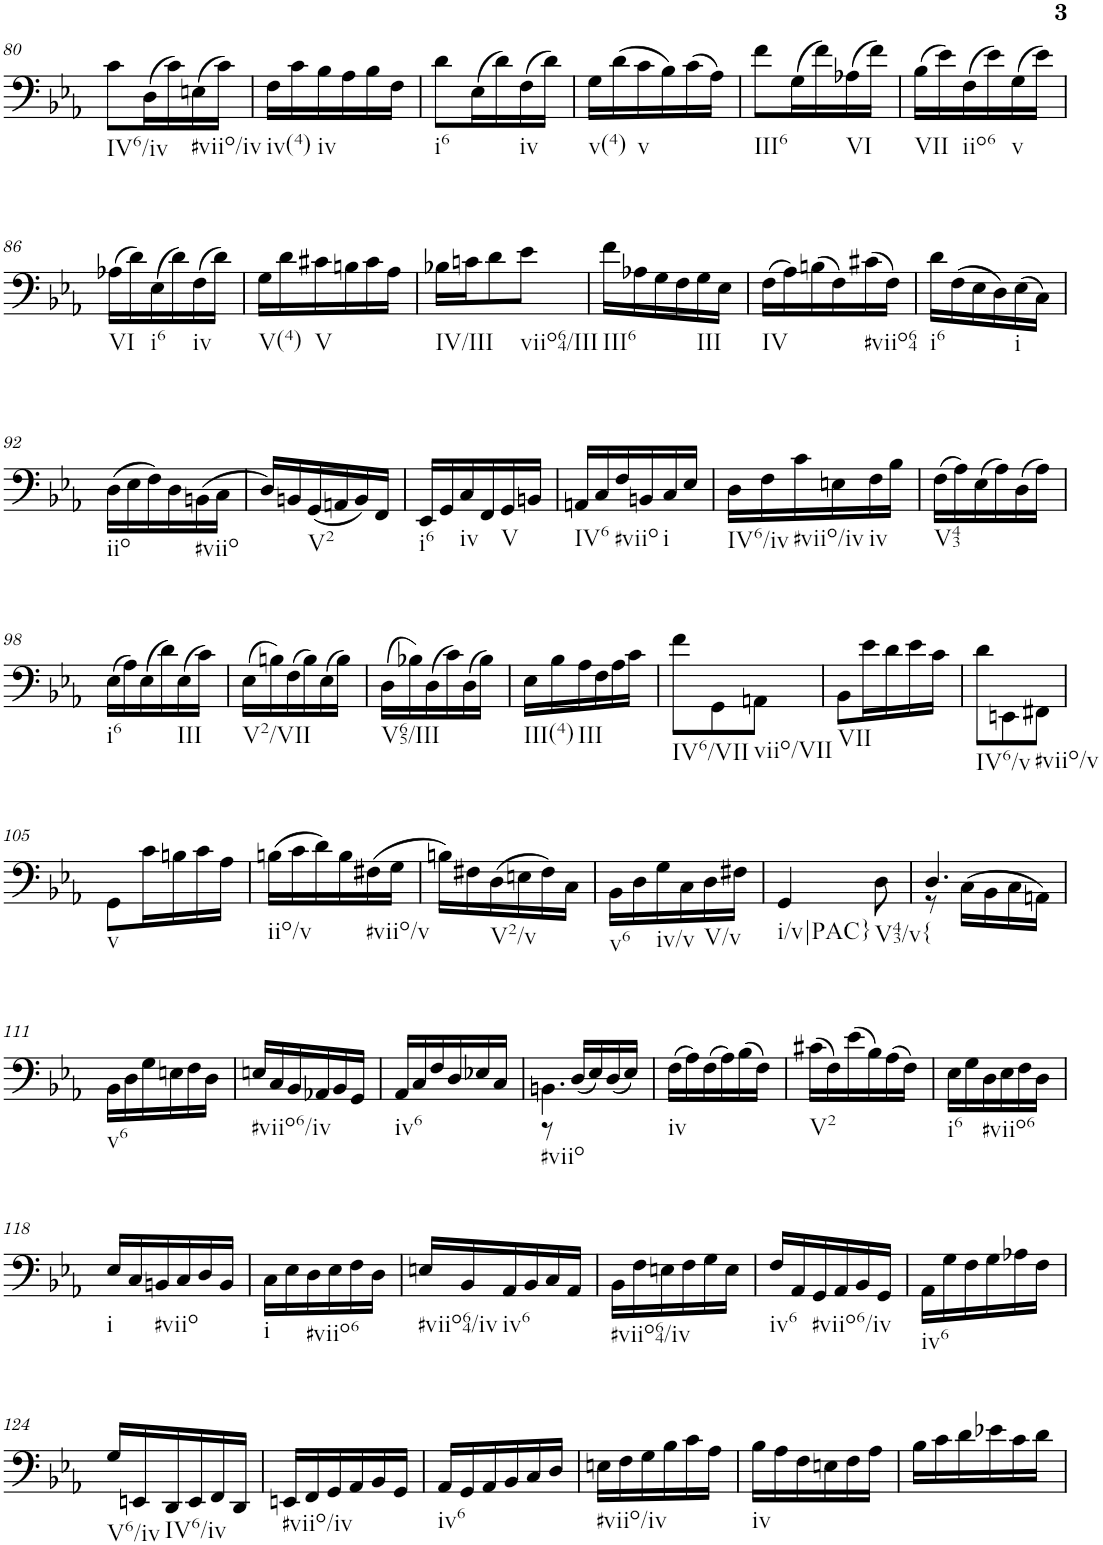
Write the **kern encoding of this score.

**kern
*part1
*staff1
*I"Piano
*I'Pno.
!!LO:PB:g=z
*clefF4
*k[b-e-a-]
*M3/8
=80
!LO:TX:b:t=IV6/iv
8c\L
(16D\L
16c\)
!LO:TX:b:t=#viio/iv
(16En\
16c\JJ)
=81
!LO:TX:b:t=iv(4)
16F\LL
16c\
!LO:TX:b:t=iv
16B-\
16A-\
16B-\
16F\JJ
=82
!LO:TX:b:t=i6
8d\L
(16E-\L
16d\)
!LO:TX:b:t=iv
(16F\
16d\JJ)
=83
!LO:TX:b:t=v(4)
16G\LL
(16d\
!LO:TX:b:t=v
16c\
16B-\)
(16c\
16A-\JJ)
=84
!LO:TX:b:t=III6
8f\L
(16G\L
16f\)
!LO:TX:b:t=VI
(16A-X\
16f\JJ)
=85
!LO:TX:b:t=VII
(16B-\LL
16e-\)
!LO:TX:b:t=iio6
(16F\
16e-\)
!LO:TX:b:t=v
(16G\
16e-\JJ)
!!LO:LB:g=z
=86
!LO:TX:b:t=VI
(16A-X\LL
16d\)
!LO:TX:b:t=i6
(16E-\
16d\)
!LO:TX:b:t=iv
(16F\
16d\JJ)
=87
!LO:TX:b:t=V(4)
16G\LL
16d\
!LO:TX:b:t=V
16c#X\
16Bn\
16c#\
16A-\JJ
=88
!LO:TX:b:t=IV/III
16B-X\LL
16cn\J
8d\
!LO:TX:b:t=viio64/III
8e-\J
=89
!LO:TX:b:t=III6
16f\LL
16A-X\
16G\
16F\
!LO:TX:b:t=III
16G\
16E-\JJ
=90
!LO:TX:b:t=IV
(16F\LL
16A-\)
(16Bn\
16F\)
!LO:TX:b:t=#viio64
(16c#X\
16F\JJ)
=91
!LO:TX:b:t=i6
16d\LL
(16F\
16E-\
16D\)
!LO:TX:b:t=i
(16E-\
16C\JJ)
!!LO:LB:g=z
=92
!LO:TX:b:t=iio
(16D\LL
16E-\
16F\)
16D\
!LO:TX:b:t=#viio
(16BBn\
16C\JJ
=93
16D/LL)
16BBn/
!LO:TX:b:t=V2
(16GG/
16AAn/
16BB/)
16FF/JJ
=94
!LO:TX:b:t=i6
16EE-/LL
16GG/
!LO:TX:b:t=iv
16C/
16FF/
!LO:TX:b:t=V
16GG/
16BBn/JJ
=95
!LO:TX:b:t=IV6
16AAn/LL
16C/
!LO:TX:b:t=#viio
16F/
16BBn/
!LO:TX:b:t=i
16C/
16E-/JJ
=96
!LO:TX:b:t=IV6/iv
16D\LL
16F\
!LO:TX:b:t=#viio/iv
16c\
16En\
!LO:TX:b:t=iv
16F\
16B-\JJ
=97
!LO:TX:b:t=V43
(16F\LL
16A-\)
(16E-\
16A-\)
(16D\
16A-\JJ)
!!LO:LB:g=z
=98
!LO:TX:b:t=i6
(16E-\LL
16A-\)
(16E-\
16d\)
!LO:TX:b:t=III
(16E-\
16c\JJ)
=99
!LO:TX:b:t=V2/VII
(16E-\LL
16Bn\)
(16F\
16B\)
(16E-\
16B\JJ)
=100
!LO:TX:b:t=V65/III
(16D\LL
16B-X\)
(16D\
16c\)
(16D\
16B-\JJ)
=101
!LO:TX:b:t=III(4)
16E-\LL
16B-\
!LO:TX:b:t=III
16A-\
16F\
16A-\
16c\JJ
=102
!LO:TX:b:t=IV6/VII
8f\L
8GG\
!LO:TX:b:t=viio/VII
8AAn\J
=103
!LO:TX:b:t=VII
8BB-\L
16e-\L
16d\
16e-\
16c\JJ
=104
!LO:TX:b:t=IV6/v
8d\L
8EEn\
!LO:TX:b:t=#viio/v
8FF#X\J
!!LO:LB:g=z
=105
!LO:TX:b:t=v
8GG\L
16c\L
16Bn\
16c\
16A-\JJ
=106
!LO:TX:b:t=iio/v
(16Bn\LL
16c\
16d\)
16B\
!LO:TX:b:t=#viio/v
(16F#X\
16G\JJ
=107
16Bn\LL)
16F#X\
!LO:TX:b:t=V2/v
(16D\
16En\
16F#\)
16C\JJ
=108
!LO:TX:b:t=v6
16BB-\LL
16D\
!LO:TX:b:t=iv/v
16G\
16C\
!LO:TX:b:t=V/v
16D\
16F#X\JJ
=109
!LO:TX:b:t=i/v|PAC}
4GG/
!LO:TX:b:t=V43/v{
8D\
=110
*^
4.D/	8r
.	(>16C\LL
.	16BB-\
.	16C\
.	16AAn\JJ)
!!LO:LB:g=z	!!
=111	=111
!LO:TX:b:t=v6	!
*v	*v
16BB-\LL
16D\
16G\
16En\
16F\
16D\JJ
=112
!LO:TX:b:t=#viio6/iv
16En/LL
16C/
16BB-/
16AA-X/
16BB-/
16GG/JJ
=113
!LO:TX:b:t=iv6
16AA-/LL
16C/
16F/
16D/
16E-X/
16C/JJ
=114
*^
!LO:TX:b:t=#viio	!
4.BBn\	8r
.	(<16D/LL
.	16E-/)
.	(<16D/
.	16E-/JJ)
=115	=115
!LO:TX:b:t=iv	!
*v	*v
(16F\LL
16A-\)
(16F\
16A-\)
(16B-\
16F\JJ)
=116
!LO:TX:b:t=V2
(16c#X\LL
16F\)
(16e-\
16B-\)
(16A-\
16F\JJ)
=117
!LO:TX:b:t=i6
16E-\LL
16G\
!LO:TX:b:t=#viio6
16D\
16E-\
16F\
16D\JJ
!!LO:LB:g=z
=118
!LO:TX:b:t=i
16E-/LL
16C/
!LO:TX:b:t=#viio
16BBn/
16C/
16D/
16BB/JJ
=119
!LO:TX:b:t=i
16C\LL
16E-\
!LO:TX:b:t=#viio6
16D\
16E-\
16F\
16D\JJ
=120
!LO:TX:b:t=#viio64/iv
16En/LL
16BB-/
!LO:TX:b:t=iv6
16AA-/
16BB-/
16C/
16AA-/JJ
=121
!LO:TX:b:t=#viio64/iv
16BB-\LL
16F\
16En\
16F\
16G\
16E\JJ
=122
!LO:TX:b:t=iv6
16F/LL
16AA-/
!LO:TX:b:t=#viio6/iv
16GG/
16AA-/
16BB-/
16GG/JJ
=123
!LO:TX:b:t=iv6
16AA-\LL
16G\
16F\
16G\
16A-X\
16F\JJ
!!LO:LB:g=z
=124
!LO:TX:b:t=V6/iv
16G/LL
16EEn/
!LO:TX:b:t=IV6/iv
16DD/
16EE/
16FF/
16DD/JJ
=125
!LO:TX:b:t=#viio/iv
16EEn/LL
16FF/
16GG/
16AA-/
16BB-/
16GG/JJ
=126
!LO:TX:b:t=iv6
16AA-/LL
16GG/
16AA-/
16BB-/
16C/
16D/JJ
=127
!LO:TX:b:t=#viio/iv
16En\LL
16F\
16G\
16B-\
16c\
16A-\JJ
=128
!LO:TX:b:t=iv
16B-\LL
16A-\
16F\
16En\
16F\
16A-\JJ
=129
16B-\LL
16c\
16d\
16e-X\
16c\
16d\JJ
=
*-
